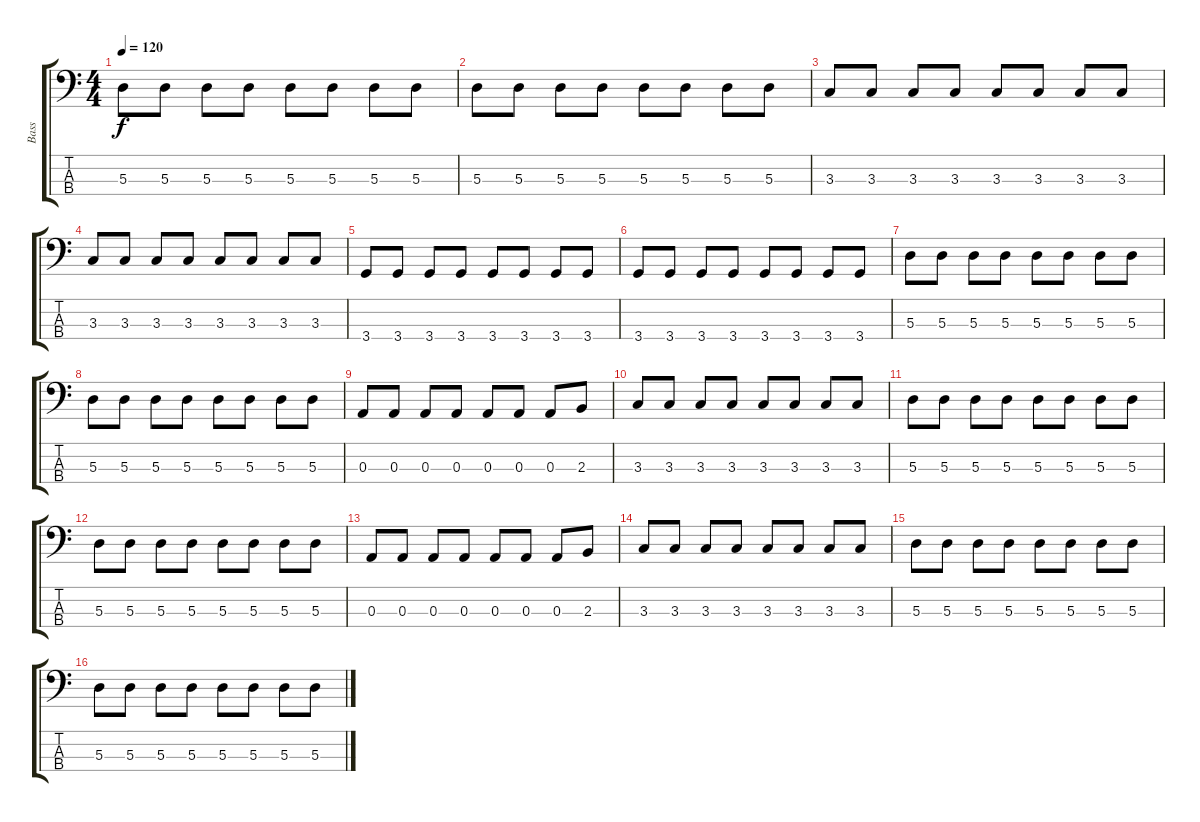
\track ("Bass" "Bass") {instrument electricbassfinger}
\staff {score tabs}
\tuning (G2 D2 A1 E1) {hide}
\ts (4 4)
\tempo 120
\clef f4
\ks c
5.3.8{dy f} 5.3.8 5.3.8 5.3.8 5.3.8 5.3.8 5.3.8 5.3.8 |
5.3.8 5.3.8 5.3.8 5.3.8 5.3.8 5.3.8 5.3.8 5.3.8 |
3.3.8 3.3.8 3.3.8 3.3.8 3.3.8 3.3.8 3.3.8 3.3.8 |
3.3.8 3.3.8 3.3.8 3.3.8 3.3.8 3.3.8 3.3.8 3.3.8 |
3.4.8 3.4.8 3.4.8 3.4.8 3.4.8 3.4.8 3.4.8 3.4.8 |
3.4.8 3.4.8 3.4.8 3.4.8 3.4.8 3.4.8 3.4.8 3.4.8 |
5.3.8 5.3.8 5.3.8 5.3.8 5.3.8 5.3.8 5.3.8 5.3.8 |
5.3.8 5.3.8 5.3.8 5.3.8 5.3.8 5.3.8 5.3.8 5.3.8 |
0.3.8 0.3.8 0.3.8 0.3.8 0.3.8 0.3.8 0.3.8 2.3.8 |
3.3.8 3.3.8 3.3.8 3.3.8 3.3.8 3.3.8 3.3.8 3.3.8 |
5.3.8 5.3.8 5.3.8 5.3.8 5.3.8 5.3.8 5.3.8 5.3.8 |
5.3.8 5.3.8 5.3.8 5.3.8 5.3.8 5.3.8 5.3.8 5.3.8 |
0.3.8 0.3.8 0.3.8 0.3.8 0.3.8 0.3.8 0.3.8 2.3.8 |
3.3.8 3.3.8 3.3.8 3.3.8 3.3.8 3.3.8 3.3.8 3.3.8 |
5.3.8 5.3.8 5.3.8 5.3.8 5.3.8 5.3.8 5.3.8 5.3.8 |
5.3.8 5.3.8 5.3.8 5.3.8 5.3.8 5.3.8 5.3.8 5.3.8
